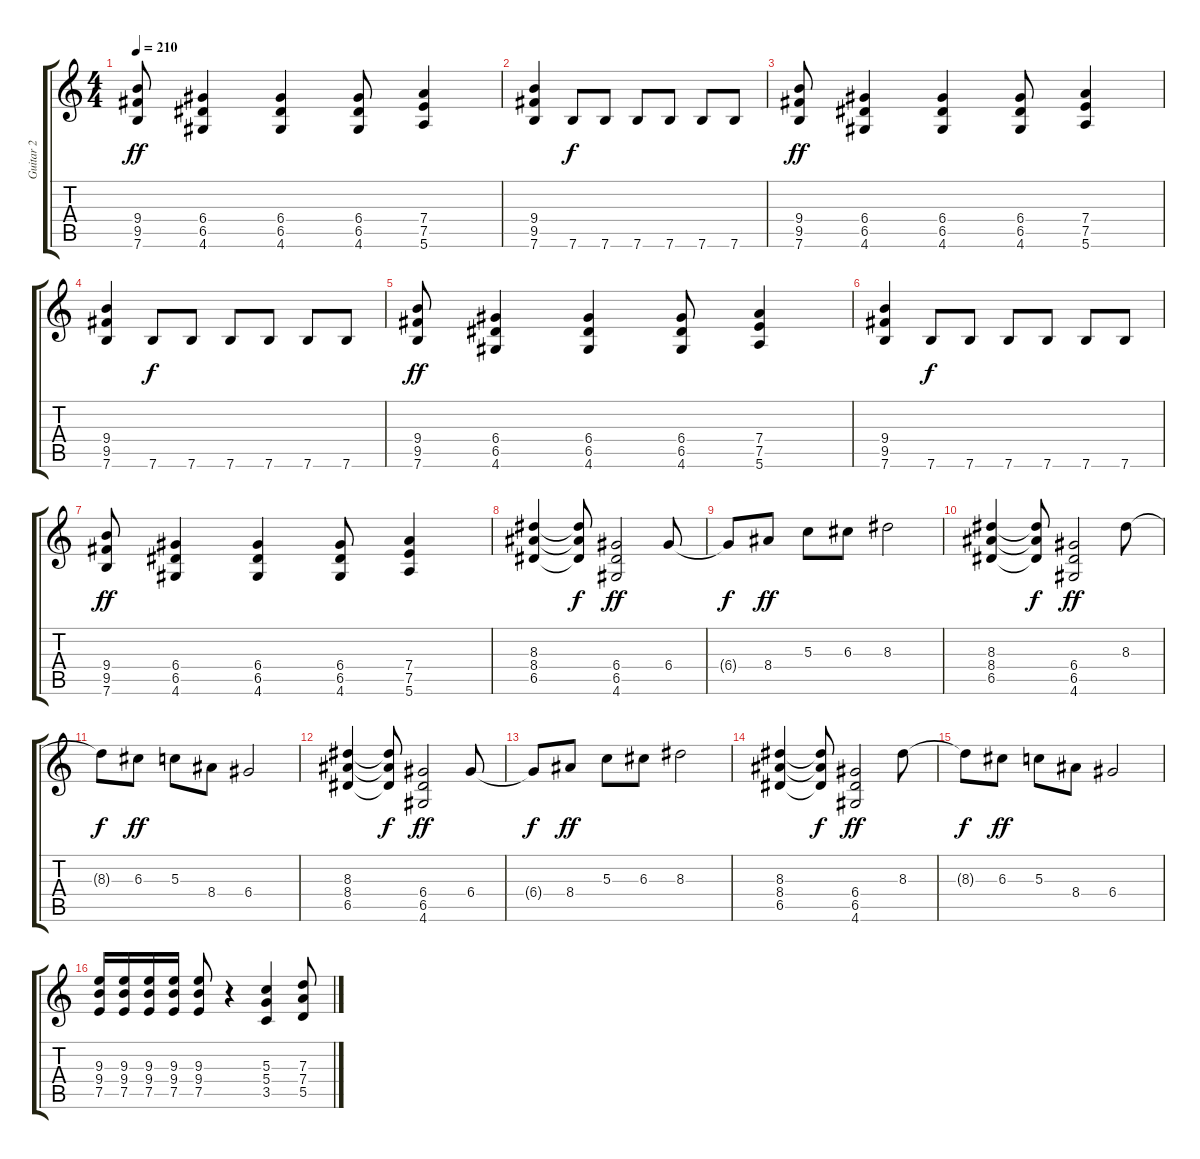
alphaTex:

\track ("Guitar 2" "Guitar 2") {instrument overdrivenguitar}
\staff {score tabs}
\tuning (E4 B3 G3 D3 A2 E2) {hide}
\ts (4 4)
\tempo 210
\clef g2
\ks c
(9.4 9.5 7.6).8{dy ff} (6.4 6.5 4.6).4 (6.4 6.5 4.6).4 (6.4 6.5 4.6).8 (7.4 7.5 5.6).4 |
(9.4 9.5 7.6).4 7.6.8{dy f} 7.6.8 7.6.8 7.6.8 7.6.8 7.6.8 |
(9.4 9.5 7.6).8{dy ff} (6.4 6.5 4.6).4 (6.4 6.5 4.6).4 (6.4 6.5 4.6).8 (7.4 7.5 5.6).4 |
(9.4 9.5 7.6).4 7.6.8{dy f} 7.6.8 7.6.8 7.6.8 7.6.8 7.6.8 |
(9.4 9.5 7.6).8{dy ff} (6.4 6.5 4.6).4 (6.4 6.5 4.6).4 (6.4 6.5 4.6).8 (7.4 7.5 5.6).4 |
(9.4 9.5 7.6).4 7.6.8{dy f} 7.6.8 7.6.8 7.6.8 7.6.8 7.6.8 |
(9.4 9.5 7.6).8{dy ff} (6.4 6.5 4.6).4 (6.4 6.5 4.6).4 (6.4 6.5 4.6).8 (7.4 7.5 5.6).4 |
(8.3 8.4 6.5).4 (8.3{t} 8.4{t} 6.5{t}).8{dy f} (6.4 6.5 4.6).2{dy ff} 6.4.8 |
6.4{t}.8{dy f} 8.4.8{dy ff} 5.3.8 6.3.8 8.3.2 |
(8.3 8.4 6.5).4 (8.3{t} 8.4{t} 6.5{t}).8{dy f} (6.4 6.5 4.6).2{dy ff} 8.3.8 |
8.3{t}.8{dy f} 6.3.8{dy ff} 5.3.8 8.4.8 6.4.2 |
(8.3 8.4 6.5).4 (8.3{t} 8.4{t} 6.5{t}).8{dy f} (6.4 6.5 4.6).2{dy ff} 6.4.8 |
6.4{t}.8{dy f} 8.4.8{dy ff} 5.3.8 6.3.8 8.3.2 |
(8.3 8.4 6.5).4 (8.3{t} 8.4{t} 6.5{t}).8{dy f} (6.4 6.5 4.6).2{dy ff} 8.3.8 |
8.3{t}.8{dy f} 6.3.8{dy ff} 5.3.8 8.4.8 6.4.2 |
(9.3 9.4 7.5).16 (9.3 9.4 7.5).16 (9.3 9.4 7.5).16 (9.3 9.4 7.5).16 (9.3 9.4 7.5).8 r.4 (5.3 5.4 3.5).4 (7.3 7.4 5.5).8
